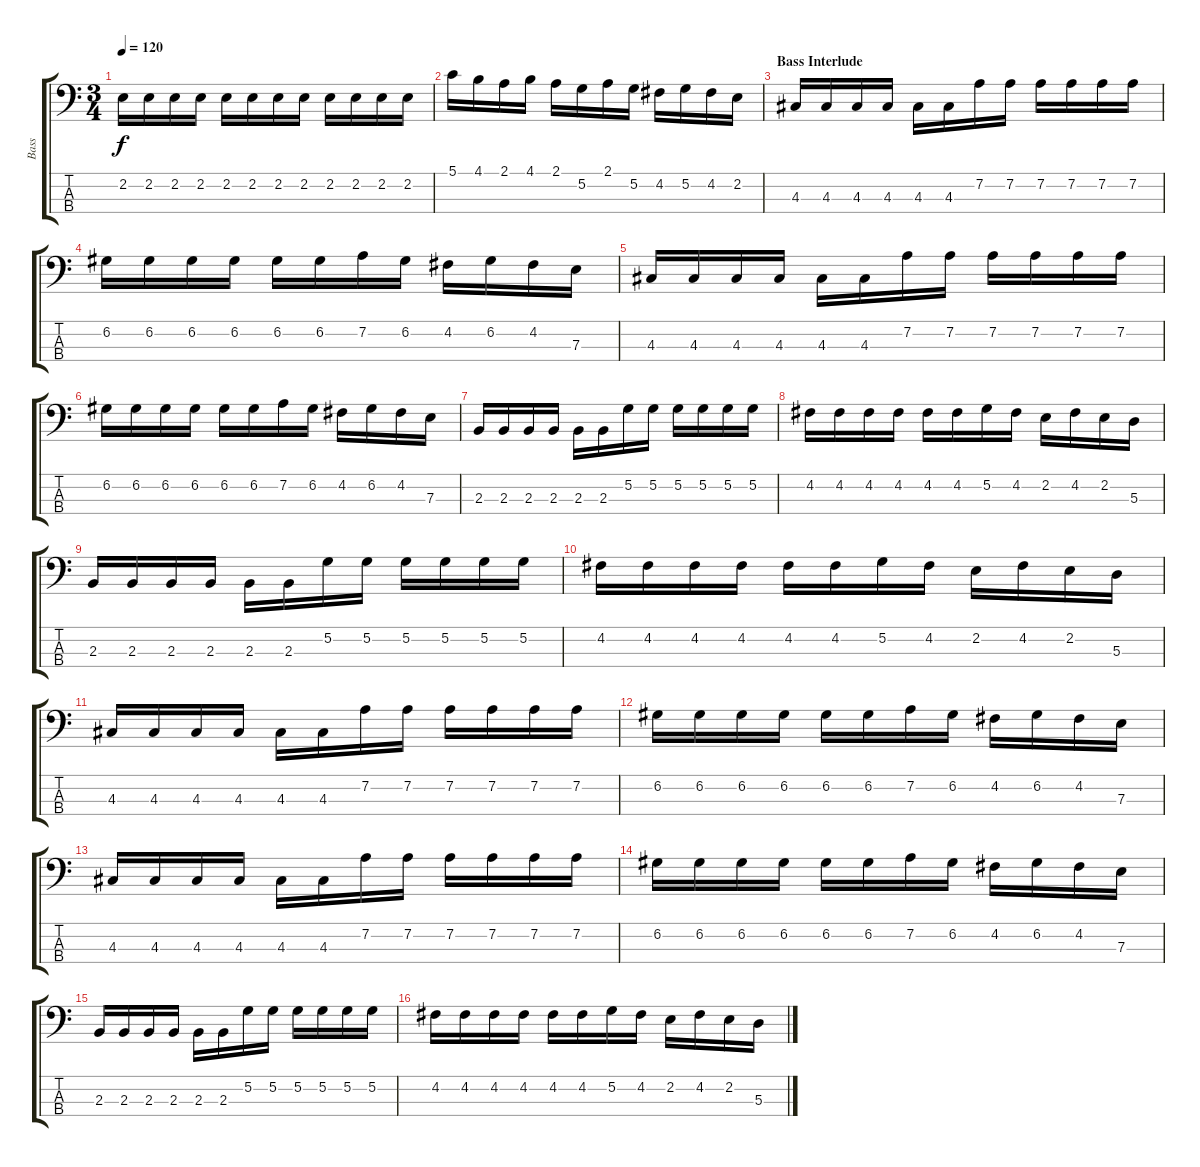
\track ("Bass" "Bass") {instrument electricbassfinger}
\staff {score tabs}
\tuning (G2 D2 A1 E1) {hide}
\ts (3 4)
\tempo 120
\clef f4
\ks c
2.2.16{dy f} 2.2.16 2.2.16 2.2.16 2.2.16 2.2.16 2.2.16 2.2.16 2.2.16 2.2.16 2.2.16 2.2.16 |
5.1.16 4.1.16 2.1.16 4.1.16 2.1.16 5.2.16 2.1.16 5.2.16 4.2.16 5.2.16 4.2.16 2.2.16 |
\section ("" "Bass Interlude")
4.3.16 4.3.16 4.3.16 4.3.16 4.3.16 4.3.16 7.2.16 7.2.16 7.2.16 7.2.16 7.2.16 7.2.16 |
6.2.16 6.2.16 6.2.16 6.2.16 6.2.16 6.2.16 7.2.16 6.2.16 4.2.16 6.2.16 4.2.16 7.3.16 |
4.3.16 4.3.16 4.3.16 4.3.16 4.3.16 4.3.16 7.2.16 7.2.16 7.2.16 7.2.16 7.2.16 7.2.16 |
6.2.16 6.2.16 6.2.16 6.2.16 6.2.16 6.2.16 7.2.16 6.2.16 4.2.16 6.2.16 4.2.16 7.3.16 |
2.3.16 2.3.16 2.3.16 2.3.16 2.3.16 2.3.16 5.2.16 5.2.16 5.2.16 5.2.16 5.2.16 5.2.16 |
4.2.16 4.2.16 4.2.16 4.2.16 4.2.16 4.2.16 5.2.16 4.2.16 2.2.16 4.2.16 2.2.16 5.3.16 |
2.3.16 2.3.16 2.3.16 2.3.16 2.3.16 2.3.16 5.2.16 5.2.16 5.2.16 5.2.16 5.2.16 5.2.16 |
4.2.16 4.2.16 4.2.16 4.2.16 4.2.16 4.2.16 5.2.16 4.2.16 2.2.16 4.2.16 2.2.16 5.3.16 |
4.3.16 4.3.16 4.3.16 4.3.16 4.3.16 4.3.16 7.2.16 7.2.16 7.2.16 7.2.16 7.2.16 7.2.16 |
6.2.16 6.2.16 6.2.16 6.2.16 6.2.16 6.2.16 7.2.16 6.2.16 4.2.16 6.2.16 4.2.16 7.3.16 |
4.3.16 4.3.16 4.3.16 4.3.16 4.3.16 4.3.16 7.2.16 7.2.16 7.2.16 7.2.16 7.2.16 7.2.16 |
6.2.16 6.2.16 6.2.16 6.2.16 6.2.16 6.2.16 7.2.16 6.2.16 4.2.16 6.2.16 4.2.16 7.3.16 |
2.3.16 2.3.16 2.3.16 2.3.16 2.3.16 2.3.16 5.2.16 5.2.16 5.2.16 5.2.16 5.2.16 5.2.16 |
4.2.16 4.2.16 4.2.16 4.2.16 4.2.16 4.2.16 5.2.16 4.2.16 2.2.16 4.2.16 2.2.16 5.3.16
